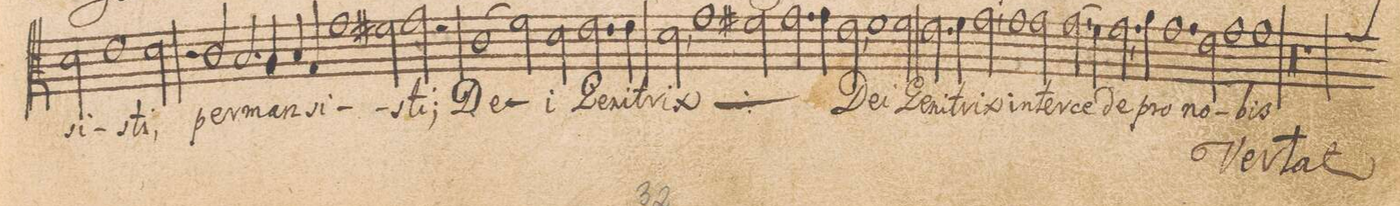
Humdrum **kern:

**kern	**text
*I"ALTVS.	*
*clefC3	*
*k[]	*
*met(c|)	*
*M2/1	*
2d\	-si-
1e\	.
2d\	-sti,
=49-	=49-
2r	.
2c/	per-
2.B/	-man-
4A/	.
=50-	=50-
4B/	.
4G/	.
1g\	-si-
2f#X\	.
=51-	=51-
2g\	-sti;
2r	.
(1c\	De-
=52-	=52-
2fny\)	.
2d\	-i
2.e\	Ge-
4e\	-ni-
=53-	=53-
2d,<\	-trix
*	*ij
1g\	De-
2f#X\	-i
=54-	=54-
2.g\	Ge-
4g\	-ni-
2e,<\	-trix
*	*Xij
1fny\	De-
=55-	=55-
2f\	-i
2.e\	Ge-
4f\	-ni-
=56-	=56-
2g,<\	-trix
1g\	in-
2g\	-ter-
=57-	=57-
(2.g\	-ce-
4f\)	.
2.g,<\	-de
4a\	pro
=58-	=58-
1.g\	.
2e\	no-
=59-	=59-
1g\	.
1g\	-bis
=60-	=60-
00r	.
=61-	=61-
=62-	=62-
*custos:g	*
1r	.
*-	*-
